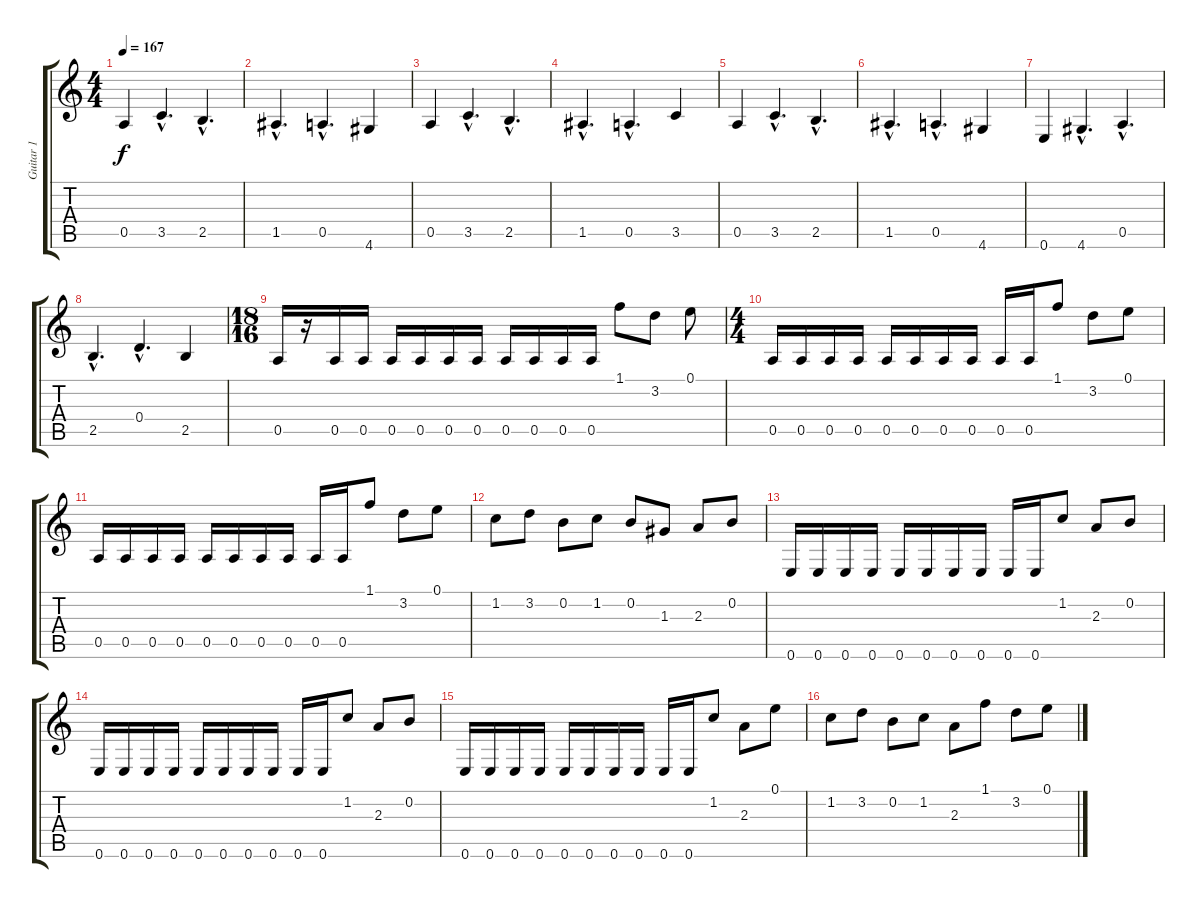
\track ("Guitar 1" "Guitar 1") {instrument distortionguitar}
\staff {score tabs}
\tuning (E4 B3 G3 D3 A2 E2) {hide}
\ts (4 4)
\tempo 167
\clef g2
\ks c
0.5.4{dy f} 3.5{hac}.4{d} 2.5{hac}.4{d} |
1.5{hac}.4{d} 0.5{hac}.4{d} 4.6.4 |
0.5.4 3.5{hac}.4{d} 2.5{hac}.4{d} |
1.5{hac}.4{d} 0.5{hac}.4{d} 3.5.4 |
0.5.4 3.5{hac}.4{d} 2.5{hac}.4{d} |
1.5{hac}.4{d} 0.5{hac}.4{d} 4.6.4 |
0.6.4 4.6{hac}.4{d} 0.5{hac}.4{d} |
2.5{hac}.4{d} 0.4{hac}.4{d} 2.5.4 |
\ts (18 16)
0.5.16 r.16 0.5.16 0.5.16 0.5.16 0.5.16 0.5.16 0.5.16 0.5.16 0.5.16 0.5.16 0.5.16 1.1.8 3.2.8 0.1.8 |
\ts (4 4)
0.5.16 0.5.16 0.5.16 0.5.16 0.5.16 0.5.16 0.5.16 0.5.16 0.5.16 0.5.16 1.1.8 3.2.8 0.1.8 |
0.5.16 0.5.16 0.5.16 0.5.16 0.5.16 0.5.16 0.5.16 0.5.16 0.5.16 0.5.16 1.1.8 3.2.8 0.1.8 |
1.2.8 3.2.8 0.2.8 1.2.8 0.2.8 1.3.8 2.3.8 0.2.8 |
0.6.16 0.6.16 0.6.16 0.6.16 0.6.16 0.6.16 0.6.16 0.6.16 0.6.16 0.6.16 1.2.8 2.3.8 0.2.8 |
0.6.16 0.6.16 0.6.16 0.6.16 0.6.16 0.6.16 0.6.16 0.6.16 0.6.16 0.6.16 1.2.8 2.3.8 0.2.8 |
0.6.16 0.6.16 0.6.16 0.6.16 0.6.16 0.6.16 0.6.16 0.6.16 0.6.16 0.6.16 1.2.8 2.3.8 0.1.8 |
1.2.8 3.2.8 0.2.8 1.2.8 2.3.8 1.1.8 3.2.8 0.1.8
